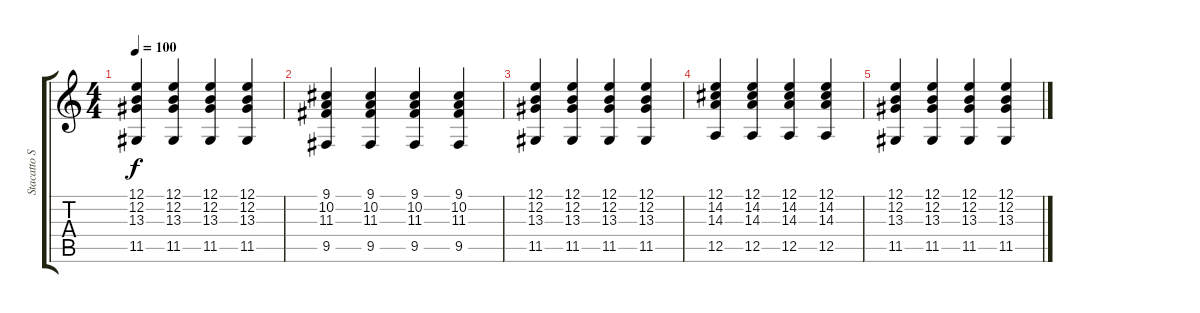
\track ("Stacatto Str" "Stacatto S") {instrument stringensemble1}
\staff {score tabs}
\tuning (E4 B3 G3 D3 A2 E2) {hide}
\ts (4 4)
\tempo 100
\clef g2
\ks aminor
(12.1 12.2 13.3 11.5).4{dy f} (12.1 12.2 13.3 11.5).4 (12.1 12.2 13.3 11.5).4 (12.1 12.2 13.3 11.5).4 |
(9.1 10.2 11.3 9.5).4 (9.1 10.2 11.3 9.5).4 (9.1 10.2 11.3 9.5).4 (9.1 10.2 11.3 9.5).4 |
(12.1 12.2 13.3 11.5).4 (12.1 12.2 13.3 11.5).4 (12.1 12.2 13.3 11.5).4 (12.1 12.2 13.3 11.5).4 |
(12.1 14.2 14.3 12.5).4 (12.1 14.2 14.3 12.5).4 (12.1 14.2 14.3 12.5).4 (12.1 14.2 14.3 12.5).4 |
(12.1 12.2 13.3 11.5).4 (12.1 12.2 13.3 11.5).4 (12.1 12.2 13.3 11.5).4 (12.1 12.2 13.3 11.5).4
